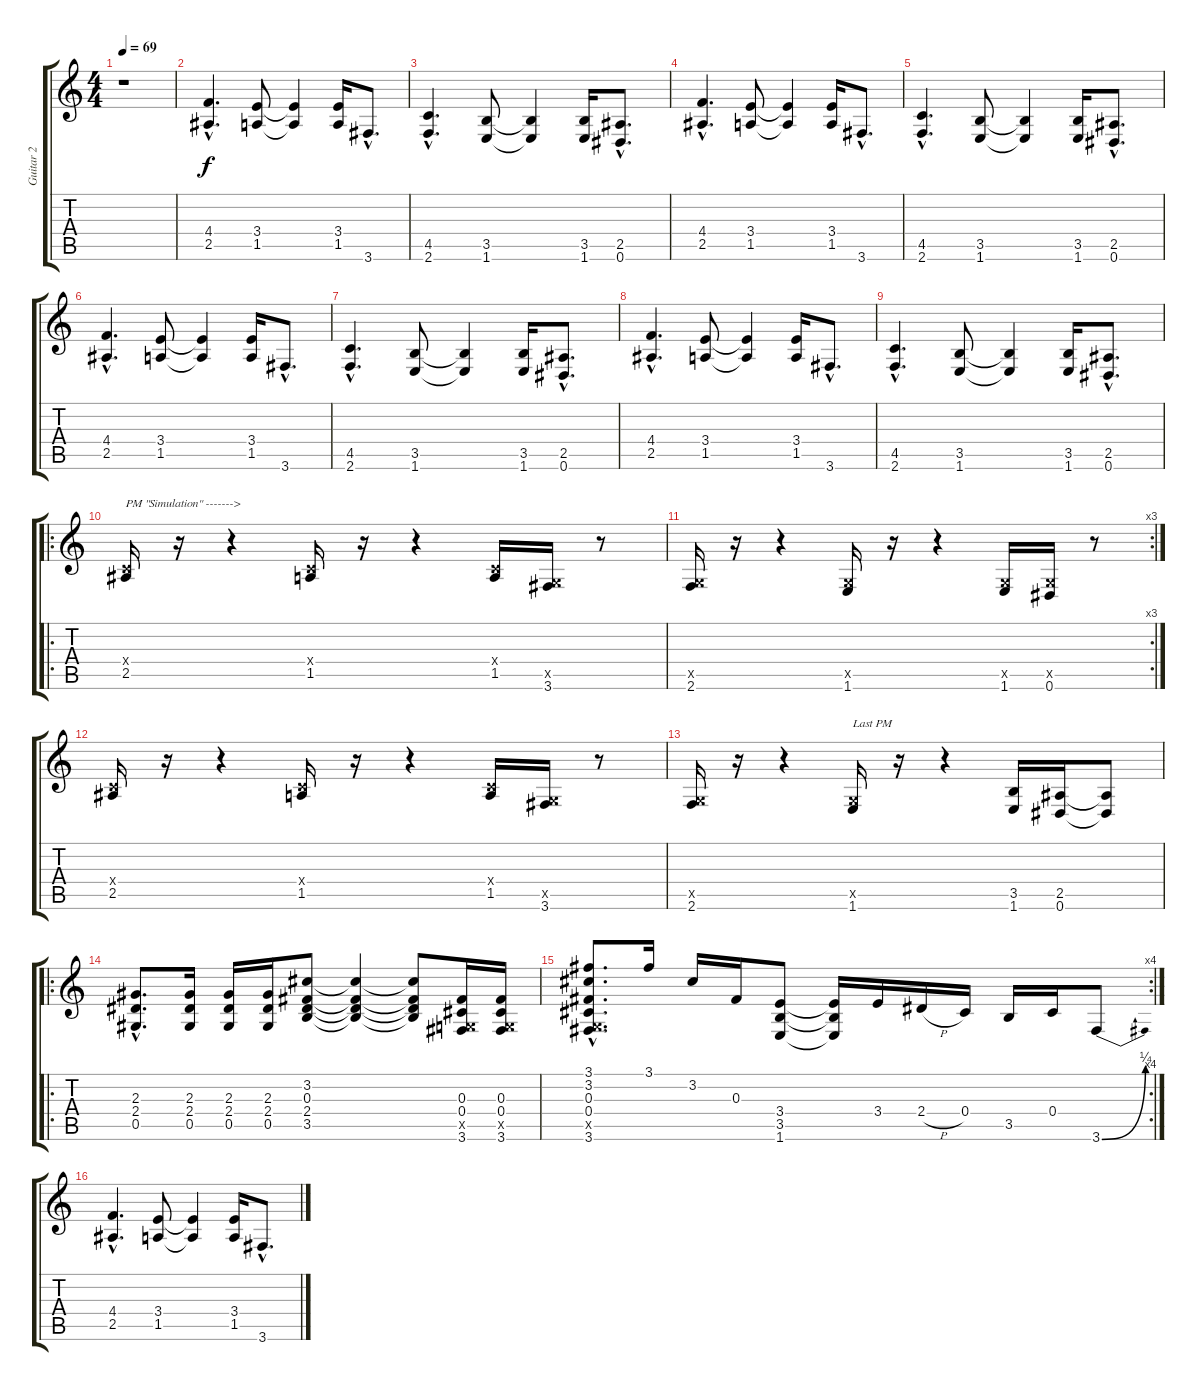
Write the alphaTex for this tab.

\track ("Guitar 2" "Guitar 2") {instrument overdrivenguitar}
\staff {score tabs}
\tuning (Eb4 Bb3 Gb3 Db3 Ab2 Eb2) {hide}
\ts (4 4)
\tempo 69
\clef g2
\ks c
r.1{dy f instrument overdrivenguitar} |
(4.4{hac} 2.5{hac}).4{d} (3.4 1.5).8 (3.4{t} 1.5{t}).4 (3.4 1.5).16 3.6{hac}.8{d} |
(4.5{hac} 2.6{hac}).4{d} (3.5 1.6).8 (3.5{t} 1.6{t}).4 (3.5 1.6).16 (2.5{hac} 0.6{hac}).8{d} |
(4.4{hac} 2.5{hac}).4{d} (3.4 1.5).8 (3.4{t} 1.5{t}).4 (3.4 1.5).16 3.6{hac}.8{d} |
(4.5{hac} 2.6{hac}).4{d} (3.5 1.6).8 (3.5{t} 1.6{t}).4 (3.5 1.6).16 (2.5{hac} 0.6{hac}).8{d} |
(4.4{hac} 2.5{hac}).4{d} (3.4 1.5).8 (3.4{t} 1.5{t}).4 (3.4 1.5).16 3.6{hac}.8{d} |
(4.5{hac} 2.6{hac}).4{d} (3.5 1.6).8 (3.5{t} 1.6{t}).4 (3.5 1.6).16 (2.5{hac} 0.6{hac}).8{d} |
(4.4{hac} 2.5{hac}).4{d} (3.4 1.5).8 (3.4{t} 1.5{t}).4 (3.4 1.5).16 3.6{hac}.8{d} |
(4.5{hac} 2.6{hac}).4{d} (3.5 1.6).8 (3.5{t} 1.6{t}).4 (3.5 1.6).16 (2.5{hac} 0.6{hac}).8{d} |
\ro
(-1.4{x} 2.5).16{txt "PM \"Simulation\" ------->"} r.16 r.4 (-1.4{x} 1.5).16 r.16 r.4 (-1.4{x} 1.5).16 (-1.5{x} 3.6).16 r.8 |
\rc 3
(-1.5{x} 2.6).16 r.16 r.4 (-1.5{x} 1.6).16 r.16 r.4 (-1.5{x} 1.6).16 (-1.5{x} 0.6).16 r.8 |
(-1.4{x} 2.5).16 r.16 r.4 (-1.4{x} 1.5).16 r.16 r.4 (-1.4{x} 1.5).16 (-1.5{x} 3.6).16 r.8 |
(-1.5{x} 2.6).16 r.16 r.4 (-1.5{x} 1.6).16{txt "Last PM"} r.16 r.4 (3.5 1.6).16 (2.5 0.6).16 (2.5{t} 0.6{t}).8 |
\ro
(2.3{hac} 2.4{hac} 0.5{hac}).8{d} (2.3 2.4 0.5).16 (2.3 2.4 0.5).16 (2.3 2.4 0.5).16 (3.2 0.3 2.4 3.5).8 (3.2{t} 0.3{t} 2.4{t} 3.5{t}).4 (3.2{t} 0.3{t} 2.4{t} 3.5{t}).8 (0.3 0.4 -1.5{x} 3.6).16 (0.3 0.4 -1.5{x} 3.6).16 |
\rc 4
(3.1{hac} 3.2{hac} 0.3{hac} 0.4{hac} -1.5{hac x} 3.6{hac}).8{d} 3.1.16 3.2.16 0.3.16 (3.4 3.5 1.6).8 (3.4{t} 3.5{t} 1.6{t}).16 3.4.16 2.4{h}.16 0.4.16 3.5.16 0.4.16 3.6{be (bend 0 0 60 1)}.8 |
(4.4{hac} 2.5{hac}).4{d} (3.4 1.5).8 (3.4{t} 1.5{t}).4 (3.4 1.5).16 3.6{hac}.8{d}
